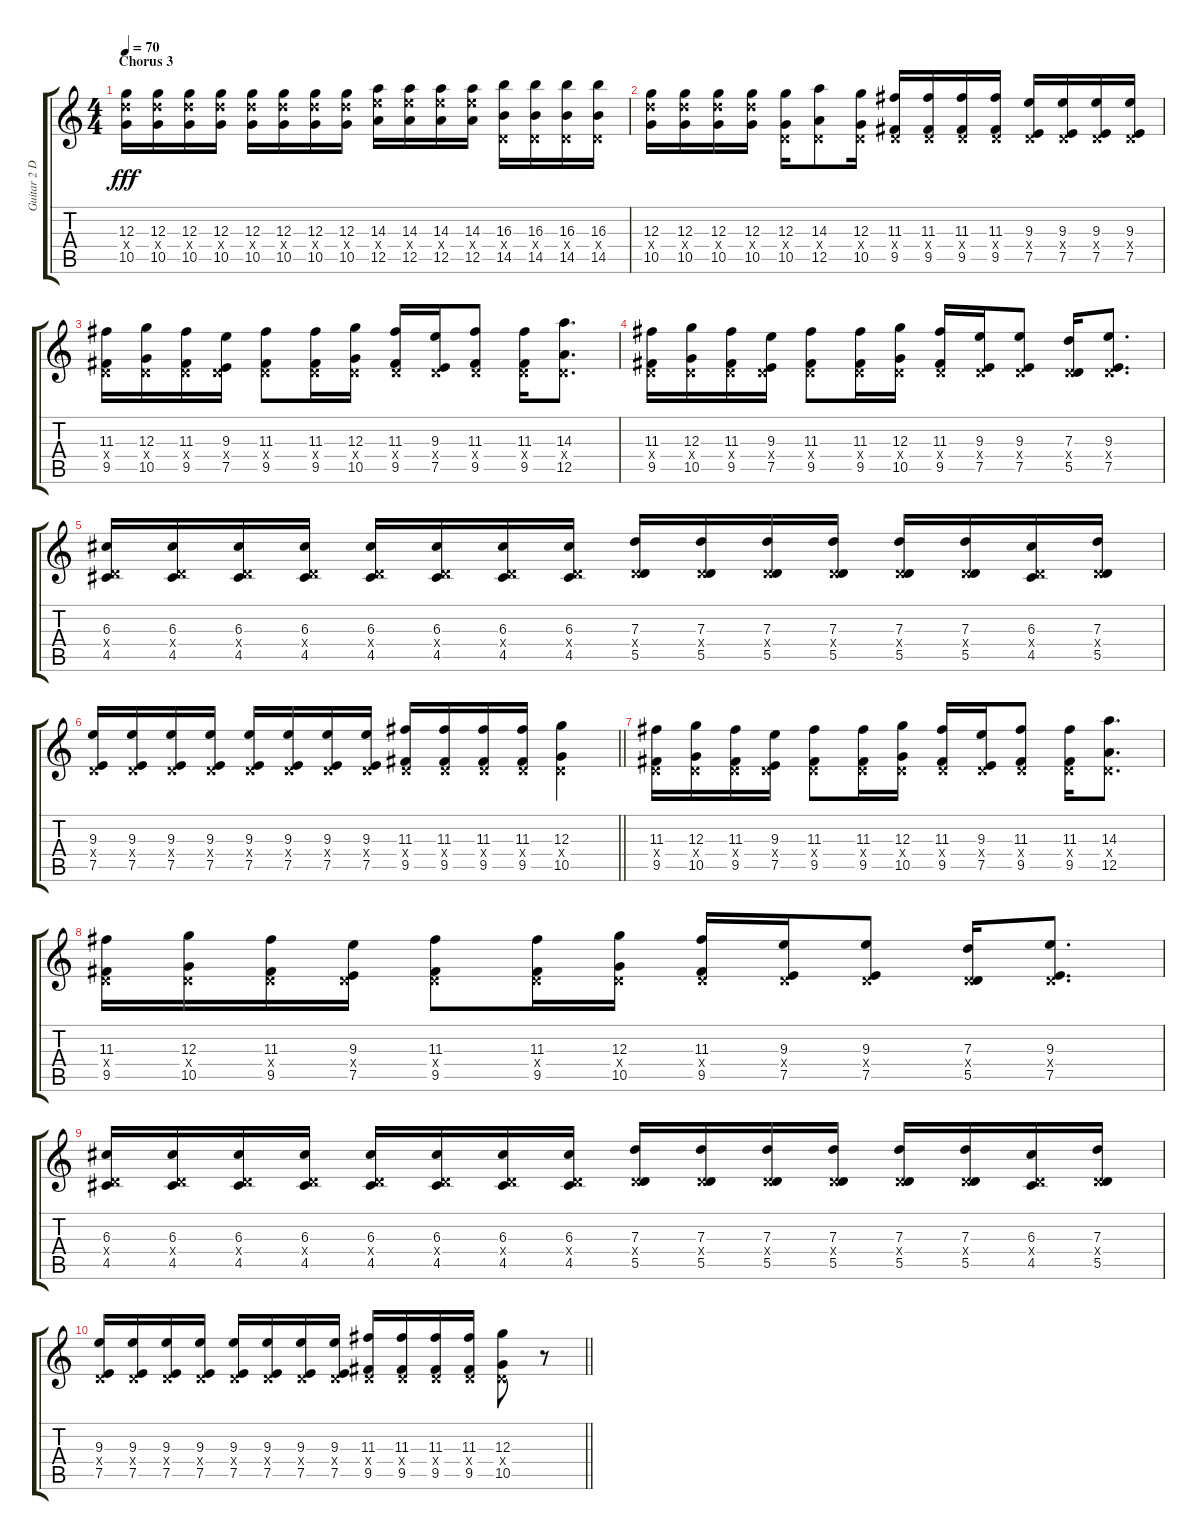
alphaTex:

\track ("Guitar 2 Distorted" "Guitar 2 D") {instrument distortionguitar}
\staff {score tabs}
\tuning (E4 B3 G3 D3 A2 E2) {hide}
\ts (4 4)
\section ("" "Chorus 3")
\tempo 70
\clef g2
\ks c
(12.3 12.4{x} 10.5).16{dy fff} (12.3 12.4{x} 10.5).16 (12.3 12.4{x} 10.5).16 (12.3 12.4{x} 10.5).16 (12.3 12.4{x} 10.5).16 (12.3 12.4{x} 10.5).16 (12.3 12.4{x} 10.5).16 (12.3 12.4{x} 10.5).16 (14.3 14.4{x} 12.5).16 (14.3 14.4{x} 12.5).16 (14.3 14.4{x} 12.5).16 (14.3 14.4{x} 12.5).16 (16.3 0.4{x} 14.5).16 (16.3 0.4{x} 14.5).16 (16.3 0.4{x} 14.5).16 (16.3 0.4{x} 14.5).16 |
(12.3 12.4{x} 10.5).16 (12.3 12.4{x} 10.5).16 (12.3 12.4{x} 10.5).16 (12.3 12.4{x} 10.5).16 (12.3 0.4{x} 10.5).16 (14.3 0.4{x} 12.5).8 (12.3 0.4{x} 10.5).16 (11.3 0.4{x} 9.5).16 (11.3 0.4{x} 9.5).16 (11.3 0.4{x} 9.5).16 (11.3 0.4{x} 9.5).16 (9.3 0.4{x} 7.5).16 (9.3 0.4{x} 7.5).16 (9.3 0.4{x} 7.5).16 (9.3 0.4{x} 7.5).16 |
(11.3 0.4{x} 9.5).16 (12.3 0.4{x} 10.5).16 (11.3 0.4{x} 9.5).16 (9.3 0.4{x} 7.5).16 (11.3 0.4{x} 9.5).8 (11.3 0.4{x} 9.5).16 (12.3 0.4{x} 10.5).16 (11.3 0.4{x} 9.5).16 (9.3 0.4{x} 7.5).16 (11.3 0.4{x} 9.5).8 (11.3 0.4{x} 9.5).16 (14.3 0.4{x} 12.5).8{d} |
(11.3 0.4{x} 9.5).16 (12.3 0.4{x} 10.5).16 (11.3 0.4{x} 9.5).16 (9.3 0.4{x} 7.5).16 (11.3 0.4{x} 9.5).8 (11.3 0.4{x} 9.5).16 (12.3 0.4{x} 10.5).16 (11.3 0.4{x} 9.5).16 (9.3 0.4{x} 7.5).16 (9.3 0.4{x} 7.5).8 (7.3 0.4{x} 5.5).16 (9.3 0.4{x} 7.5).8{d} |
(6.3 0.4{x} 4.5).16 (6.3 0.4{x} 4.5).16 (6.3 0.4{x} 4.5).16 (6.3 0.4{x} 4.5).16 (6.3 0.4{x} 4.5).16 (6.3 0.4{x} 4.5).16 (6.3 0.4{x} 4.5).16 (6.3 0.4{x} 4.5).16 (7.3 0.4{x} 5.5).16 (7.3 0.4{x} 5.5).16 (7.3 0.4{x} 5.5).16 (7.3 0.4{x} 5.5).16 (7.3 0.4{x} 5.5).16 (7.3 0.4{x} 5.5).16 (6.3 0.4{x} 4.5).16 (7.3 0.4{x} 5.5).16 |
\barLineRight lightlight
(9.3 0.4{x} 7.5).16 (9.3 0.4{x} 7.5).16 (9.3 0.4{x} 7.5).16 (9.3 0.4{x} 7.5).16 (9.3 0.4{x} 7.5).16 (9.3 0.4{x} 7.5).16 (9.3 0.4{x} 7.5).16 (9.3 0.4{x} 7.5).16 (11.3 0.4{x} 9.5).16 (11.3 0.4{x} 9.5).16 (11.3 0.4{x} 9.5).16 (11.3 0.4{x} 9.5).16 (12.3 0.4{x} 10.5).4 |
(11.3 0.4{x} 9.5).16 (12.3 0.4{x} 10.5).16 (11.3 0.4{x} 9.5).16 (9.3 0.4{x} 7.5).16 (11.3 0.4{x} 9.5).8 (11.3 0.4{x} 9.5).16 (12.3 0.4{x} 10.5).16 (11.3 0.4{x} 9.5).16 (9.3 0.4{x} 7.5).16 (11.3 0.4{x} 9.5).8 (11.3 0.4{x} 9.5).16 (14.3 0.4{x} 12.5).8{d} |
(11.3 0.4{x} 9.5).16 (12.3 0.4{x} 10.5).16 (11.3 0.4{x} 9.5).16 (9.3 0.4{x} 7.5).16 (11.3 0.4{x} 9.5).8 (11.3 0.4{x} 9.5).16 (12.3 0.4{x} 10.5).16 (11.3 0.4{x} 9.5).16 (9.3 0.4{x} 7.5).16 (9.3 0.4{x} 7.5).8 (7.3 0.4{x} 5.5).16 (9.3 0.4{x} 7.5).8{d} |
(6.3 0.4{x} 4.5).16 (6.3 0.4{x} 4.5).16 (6.3 0.4{x} 4.5).16 (6.3 0.4{x} 4.5).16 (6.3 0.4{x} 4.5).16 (6.3 0.4{x} 4.5).16 (6.3 0.4{x} 4.5).16 (6.3 0.4{x} 4.5).16 (7.3 0.4{x} 5.5).16 (7.3 0.4{x} 5.5).16 (7.3 0.4{x} 5.5).16 (7.3 0.4{x} 5.5).16 (7.3 0.4{x} 5.5).16 (7.3 0.4{x} 5.5).16 (6.3 0.4{x} 4.5).16 (7.3 0.4{x} 5.5).16 |
\barLineRight lightlight
(9.3 0.4{x} 7.5).16 (9.3 0.4{x} 7.5).16 (9.3 0.4{x} 7.5).16 (9.3 0.4{x} 7.5).16 (9.3 0.4{x} 7.5).16 (9.3 0.4{x} 7.5).16 (9.3 0.4{x} 7.5).16 (9.3 0.4{x} 7.5).16 (11.3 0.4{x} 9.5).16 (11.3 0.4{x} 9.5).16 (11.3 0.4{x} 9.5).16 (11.3 0.4{x} 9.5).16 (12.3 0.4{x} 10.5).8 r.8
